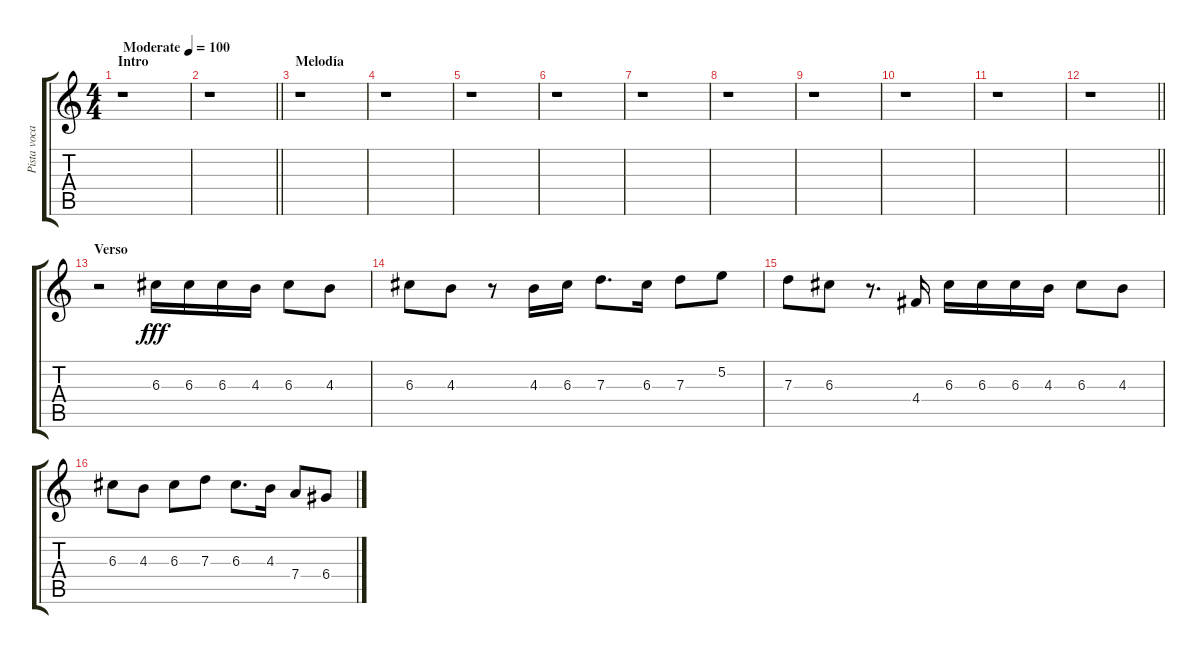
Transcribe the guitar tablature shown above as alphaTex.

\track ("Pista vocal" "Pista voca") {instrument electricguitarjazz}
\staff {score tabs}
\tuning (E4 B3 G3 D3 A2 E2) {hide}
\ts (4 4)
\section ("" "Intro")
\tempo (100 "Moderate")
\clef g2
\ks c
r.1{dy fff instrument electricguitarjazz} |
\barLineRight lightlight
r.1 |
\section ("" "Melodía")
r.1 |
r.1 |
r.1 |
r.1 |
r.1 |
r.1 |
r.1 |
r.1 |
r.1 |
\barLineRight lightlight
r.1 |
\section ("" "Verso")
r.2 6.3.16 6.3.16 6.3.16 4.3.16 6.3.8 4.3.8 |
6.3.8 4.3.8 r.8 4.3.16 6.3.16 7.3.8{d} 6.3.16 7.3.8 5.2.8 |
7.3.8 6.3.8 r.8{d} 4.4.16 6.3.16 6.3.16 6.3.16 4.3.16 6.3.8 4.3.8 |
6.3.8 4.3.8 6.3.8 7.3.8 6.3.8{d} 4.3.16 7.4.8 6.4.8
